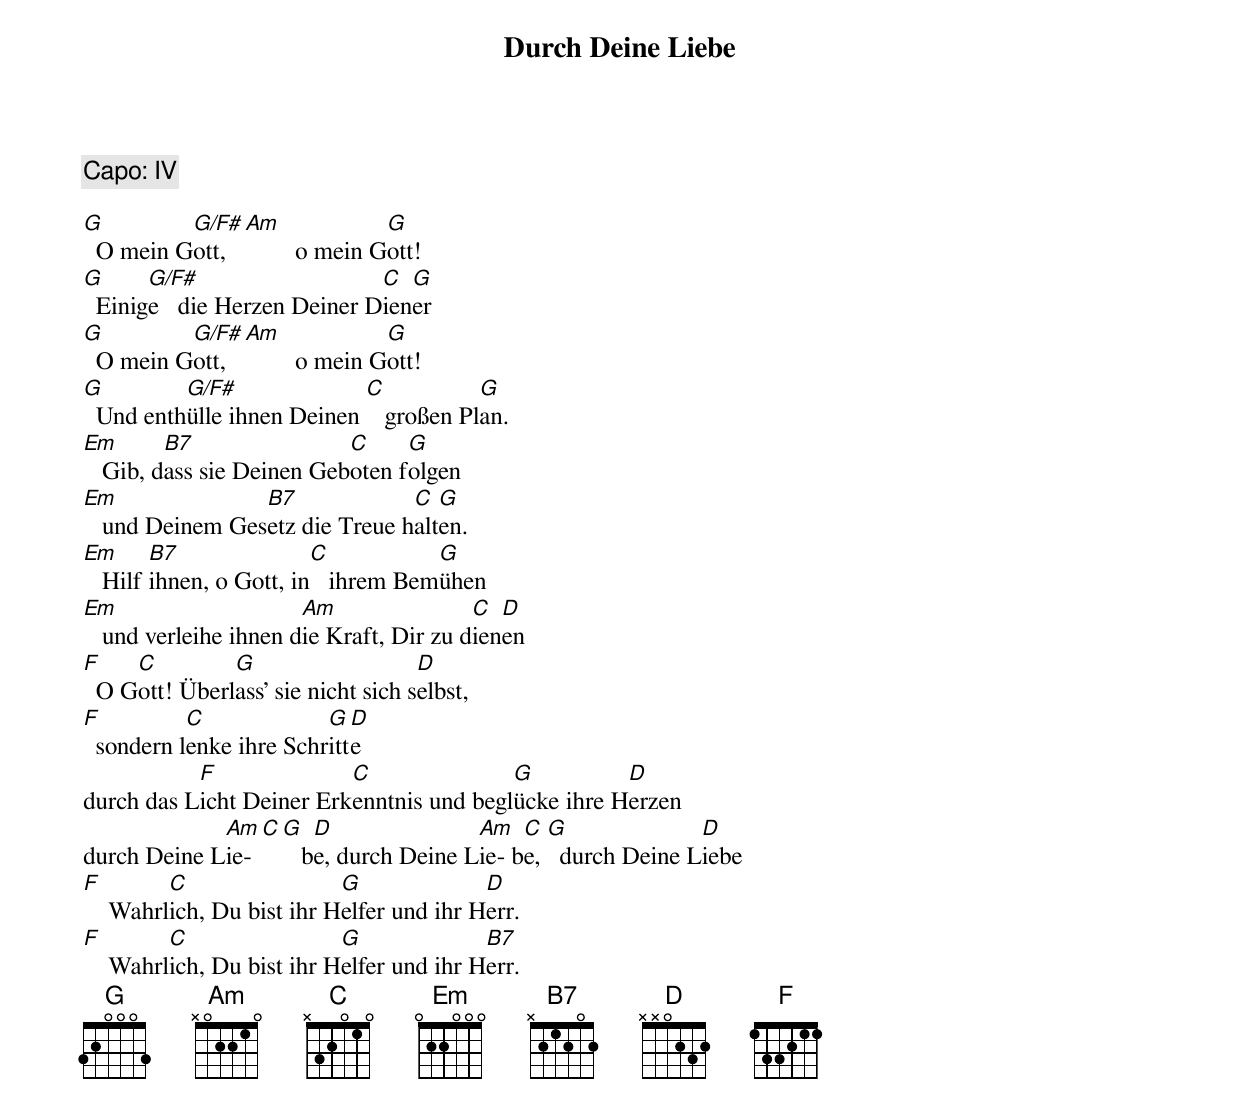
{title: Durch Deine Liebe}
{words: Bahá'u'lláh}
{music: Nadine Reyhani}
{c: Capo: IV}

[G]  O mein G[G/F#]ott, [Am]        o mein G[G]ott!
[G]  Einig[G/F#]e   die Herzen Deiner D[C]ien[G]er
[G]  O mein G[G/F#]ott, [Am]        o mein G[G]ott!
[G]  Und enth[G/F#]ülle ihnen Deinen [C]   großen Pl[G]an.
[Em]   Gib, d[B7]ass sie Deinen Geb[C]oten f[G]olgen
[Em]   und Deinem Ges[B7]etz die Treue h[C]alt[G]en.
[Em]   Hilf [B7]ihnen, o Gott, in[C]   ihrem Bem[G]ühen
[Em]   und verleihe ihnen d[Am]ie Kraft, Dir zu d[C]ien[D]en
[F]  O G[C]ott! Überl[G]ass' sie nicht sich s[D]elbst,
[F]  sondern l[C]enke ihre Schr[G]itt[D]e
durch das L[F]icht Deiner Erk[C]enntnis und begl[G]ücke ihre H[D]erzen
durch Deine L[Am]ie-[C][G]   b[D]e, durch Deine L[Am]ie- b[C]e, [G]  durch Deine L[D]iebe
[F]    Wahrl[C]ich, Du bist ihr H[G]elfer und ihr H[D]err.
[F]    Wahrl[C]ich, Du bist ihr H[G]elfer und ihr H[B7]err.
